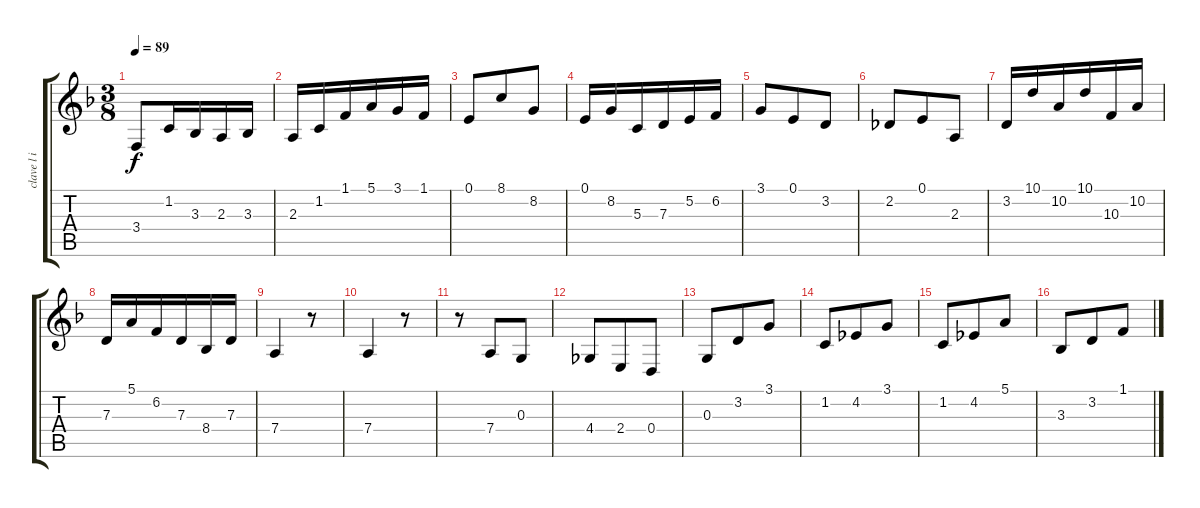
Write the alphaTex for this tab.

\track ("clave l i" "clave l i") {instrument harpsichord}
\staff {score tabs}
\tuning (E4 B3 G3 D3 A2 E2) {hide}
\ts (3 8)
\tempo 89
\clef g2
\ks dminor
3.4.8{dy f} 1.2.16 3.3.16 2.3.16 3.3.16 |
2.3.16 1.2.16 1.1.16 5.1.16 3.1.16 1.1.16 |
0.1.8 8.1.8 8.2.8 |
0.1.16 8.2.16 5.3.16 7.3.16 5.2.16 6.2.16 |
3.1.8 0.1.8 3.2.8 |
2.2.8 0.1.8 2.3.8 |
3.2.16 10.1.16 10.2.16 10.1.16 10.3.16 10.2.16 |
7.3.16 5.1.16 6.2.16 7.3.16 8.4.16 7.3.16 |
7.4.4 r.8 |
7.4.4 r.8 |
r.8 7.4.8 0.3.8 |
4.4.8 2.4.8 0.4.8 |
0.3.8 3.2.8 3.1.8 |
1.2.8 4.2.8 3.1.8 |
1.2.8 4.2.8 5.1.8 |
3.3.8 3.2.8 1.1.8
